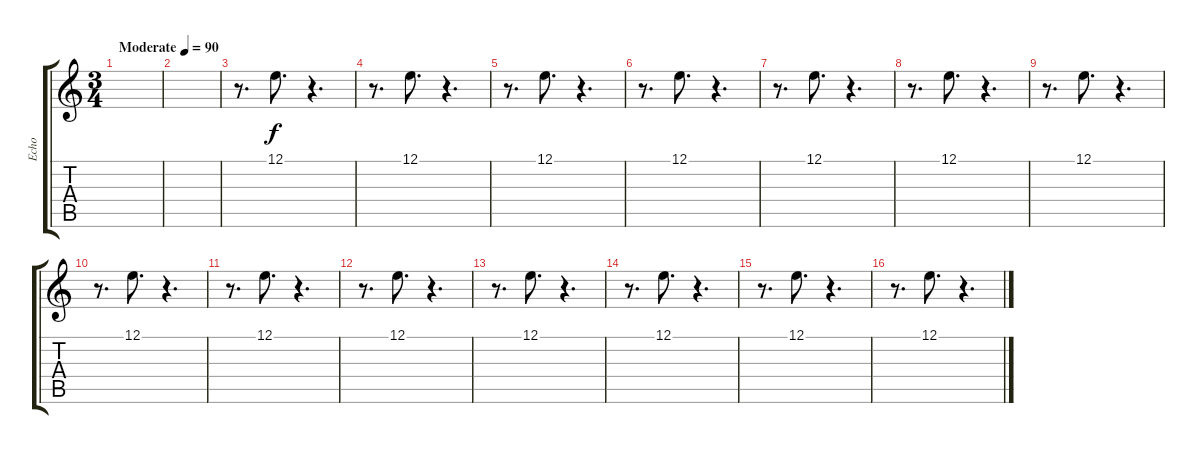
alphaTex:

\track ("Echo" "Echo") {instrument acousticgrandpiano}
\staff {score tabs}
\tuning (E4 B3 G3 D3 A2 E2) {hide}
\ts (3 4)
\tempo (90 "Moderate")
\clef g2
\ks c
|
|
r.8{d} 12.1.8{d} r.4{d} |
r.8{d} 12.1.8{d} r.4{d} |
r.8{d} 12.1.8{d} r.4{d} |
r.8{d} 12.1.8{d} r.4{d} |
r.8{d} 12.1.8{d} r.4{d} |
r.8{d} 12.1.8{d} r.4{d} |
r.8{d} 12.1.8{d} r.4{d} |
r.8{d} 12.1.8{d} r.4{d} |
r.8{d} 12.1.8{d} r.4{d} |
r.8{d} 12.1.8{d} r.4{d} |
r.8{d} 12.1.8{d} r.4{d} |
r.8{d} 12.1.8{d} r.4{d} |
r.8{d} 12.1.8{d} r.4{d} |
r.8{d} 12.1.8{d} r.4{d}
